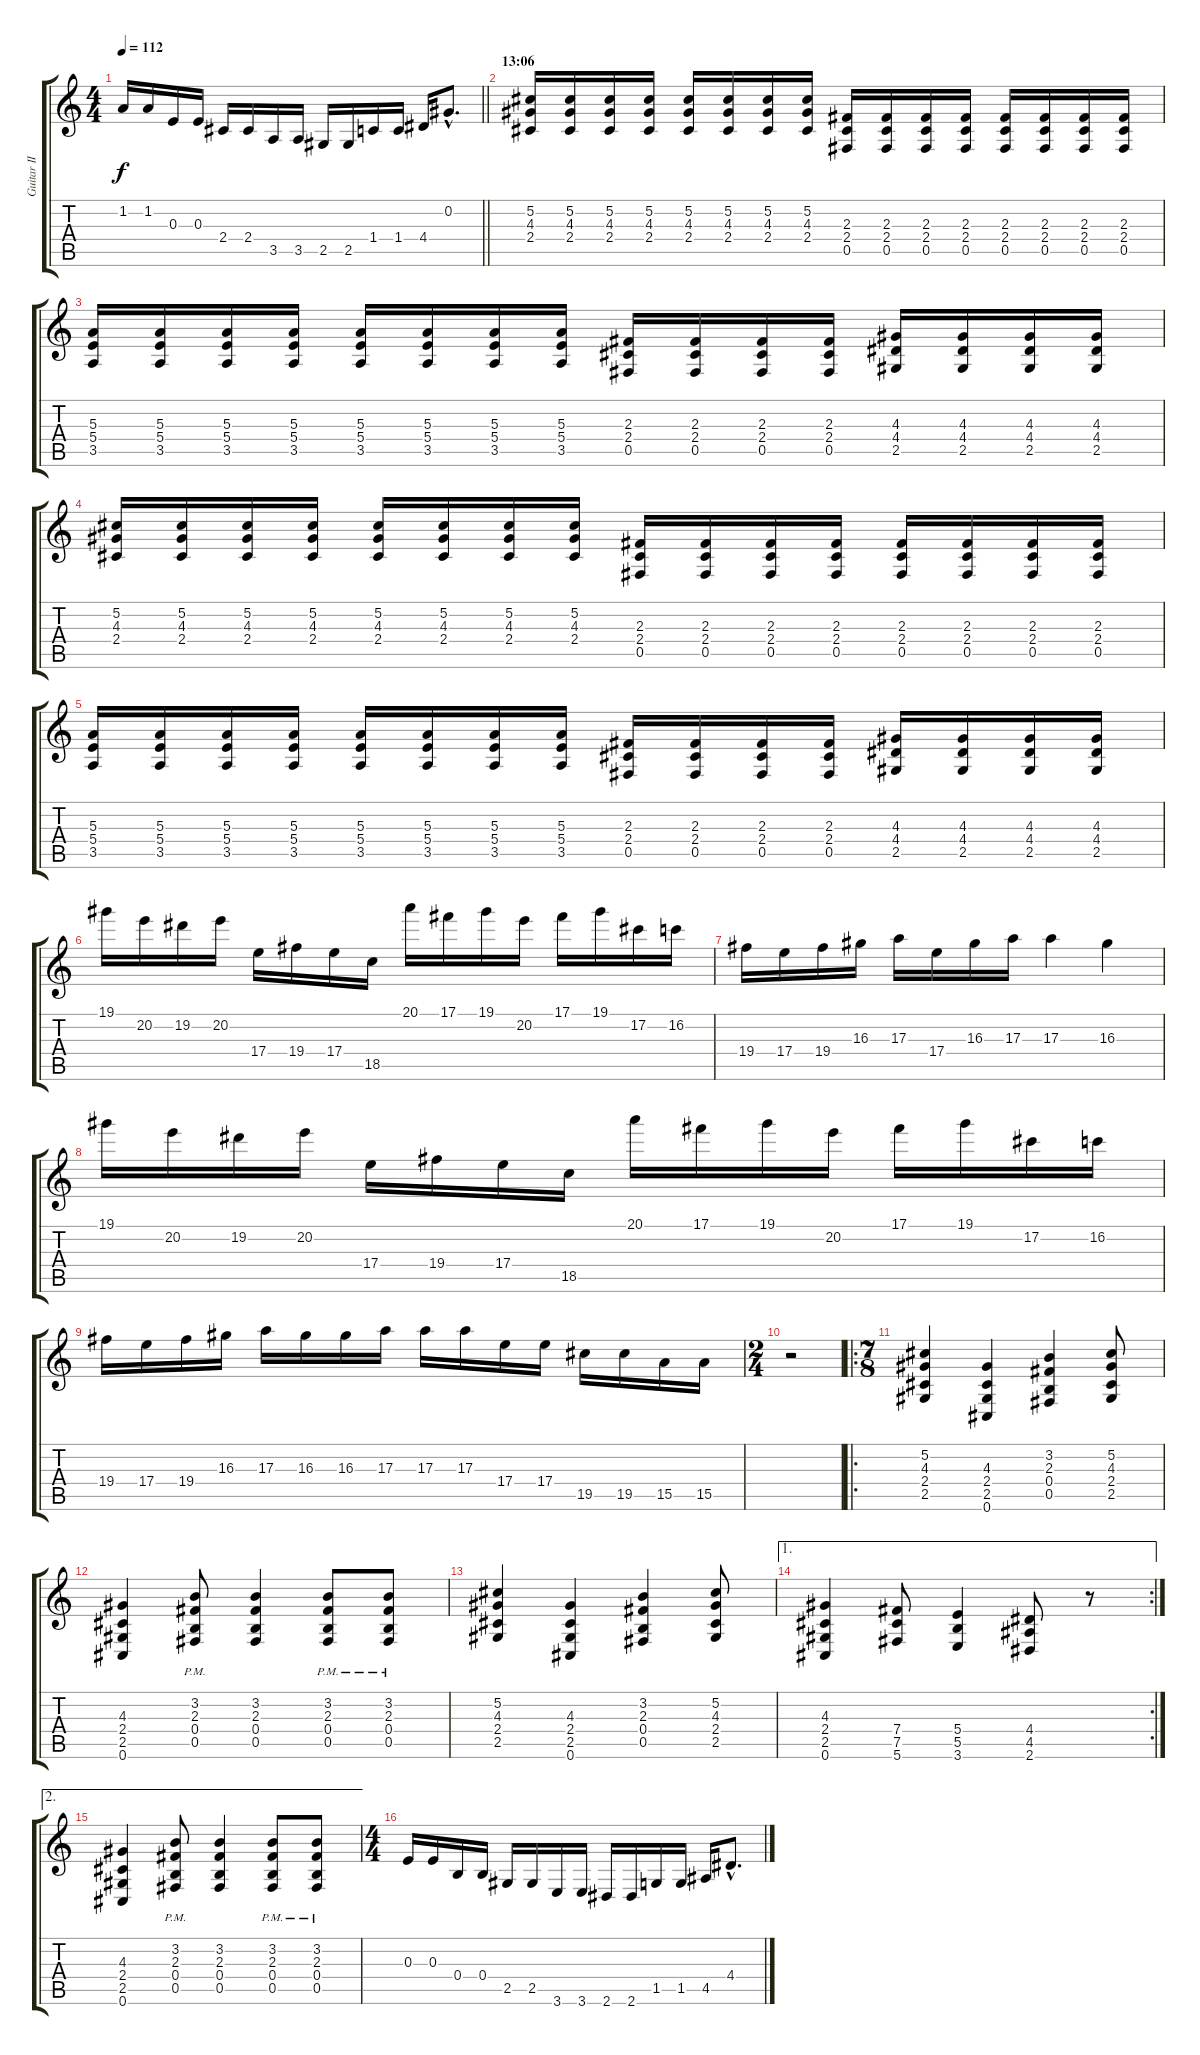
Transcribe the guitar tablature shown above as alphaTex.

\track ("Guitar II" "Guitar II") {instrument distortionguitar}
\staff {score tabs}
\tuning (Db4 Ab3 E3 B2 Gb2 Db2) {hide}
\ts (4 4)
\tempo 112
\clef g2
\barLineRight lightlight
\ks c
1.2.16{dy f} 1.2.16 0.3.16 0.3.16 2.4.16 2.4.16 3.5.16 3.5.16 2.5.16 2.5.16 1.4.16 1.4.16 4.4.16 0.2{hac}.8{d} |
\section ("" "13:06")
(5.2 4.3 2.4).16{balance 8} (5.2 4.3 2.4).16 (5.2 4.3 2.4).16 (5.2 4.3 2.4).16 (5.2 4.3 2.4).16 (5.2 4.3 2.4).16 (5.2 4.3 2.4).16 (5.2 4.3 2.4).16 (2.3 2.4 0.5).16 (2.3 2.4 0.5).16 (2.3 2.4 0.5).16 (2.3 2.4 0.5).16 (2.3 2.4 0.5).16 (2.3 2.4 0.5).16 (2.3 2.4 0.5).16 (2.3 2.4 0.5).16 |
(5.3 5.4 3.5).16 (5.3 5.4 3.5).16 (5.3 5.4 3.5).16 (5.3 5.4 3.5).16 (5.3 5.4 3.5).16 (5.3 5.4 3.5).16 (5.3 5.4 3.5).16 (5.3 5.4 3.5).16 (2.3 2.4 0.5).16 (2.3 2.4 0.5).16 (2.3 2.4 0.5).16 (2.3 2.4 0.5).16 (4.3 4.4 2.5).16 (4.3 4.4 2.5).16 (4.3 4.4 2.5).16 (4.3 4.4 2.5).16 |
(5.2 4.3 2.4).16 (5.2 4.3 2.4).16 (5.2 4.3 2.4).16 (5.2 4.3 2.4).16 (5.2 4.3 2.4).16 (5.2 4.3 2.4).16 (5.2 4.3 2.4).16 (5.2 4.3 2.4).16 (2.3 2.4 0.5).16 (2.3 2.4 0.5).16 (2.3 2.4 0.5).16 (2.3 2.4 0.5).16 (2.3 2.4 0.5).16 (2.3 2.4 0.5).16 (2.3 2.4 0.5).16 (2.3 2.4 0.5).16 |
(5.3 5.4 3.5).16 (5.3 5.4 3.5).16 (5.3 5.4 3.5).16 (5.3 5.4 3.5).16 (5.3 5.4 3.5).16 (5.3 5.4 3.5).16 (5.3 5.4 3.5).16 (5.3 5.4 3.5).16 (2.3 2.4 0.5).16 (2.3 2.4 0.5).16 (2.3 2.4 0.5).16 (2.3 2.4 0.5).16 (4.3 4.4 2.5).16 (4.3 4.4 2.5).16 (4.3 4.4 2.5).16 (4.3 4.4 2.5).16 |
19.1.16 20.2.16 19.2.16 20.2.16 17.4.16 19.4.16 17.4.16 18.5.16 20.1.16 17.1.16 19.1.16 20.2.16 17.1.16 19.1.16 17.2.16 16.2.16 |
19.4.16 17.4.16 19.4.16 16.3.16 17.3.16 17.4.16 16.3.16 17.3.16 17.3.4 16.3.4 |
19.1.16 20.2.16 19.2.16 20.2.16 17.4.16 19.4.16 17.4.16 18.5.16 20.1.16 17.1.16 19.1.16 20.2.16 17.1.16 19.1.16 17.2.16 16.2.16 |
19.4.16 17.4.16 19.4.16 16.3.16 17.3.16 16.3.16 16.3.16 17.3.16 17.3.16 17.3.16 17.4.16 17.4.16 19.5.16 19.5.16 15.5.16 15.5.16 |
\ts (2 4)
r.2 |
\ro
\ts (7 8)
(5.2 4.3 2.4 2.5).4 (4.3 2.4 2.5 0.6).4 (3.2 2.3 0.4 0.5).4 (5.2 4.3 2.4 2.5).8 |
(4.3 2.4 2.5 0.6).4 (3.2{pm} 2.3{pm} 0.4{pm} 0.5{pm}).8 (3.2 2.3 0.4 0.5).4 (3.2{pm} 2.3{pm} 0.4{pm} 0.5{pm}).8 (3.2{pm} 2.3{pm} 0.4{pm} 0.5{pm}).8 |
(5.2 4.3 2.4 2.5).4 (4.3 2.4 2.5 0.6).4 (3.2 2.3 0.4 0.5).4 (5.2 4.3 2.4 2.5).8 |
\ae 1
\rc 2
(4.3 2.4 2.5 0.6).4 (7.4 7.5 5.6).8 (5.4 5.5 3.6).4 (4.4 4.5 2.6).8 r.8 |
\ae 2
(4.3 2.4 2.5 0.6).4 (3.2{pm} 2.3{pm} 0.4{pm} 0.5{pm}).8 (3.2 2.3 0.4 0.5).4 (3.2{pm} 2.3{pm} 0.4{pm} 0.5{pm}).8 (3.2{pm} 2.3{pm} 0.4{pm} 0.5{pm}).8 |
\ts (4 4)
0.3.16 0.3.16 0.4.16 0.4.16 2.5.16 2.5.16 3.6.16 3.6.16 2.6.16 2.6.16 1.5.16 1.5.16 4.5.16 4.4{hac}.8{d}
